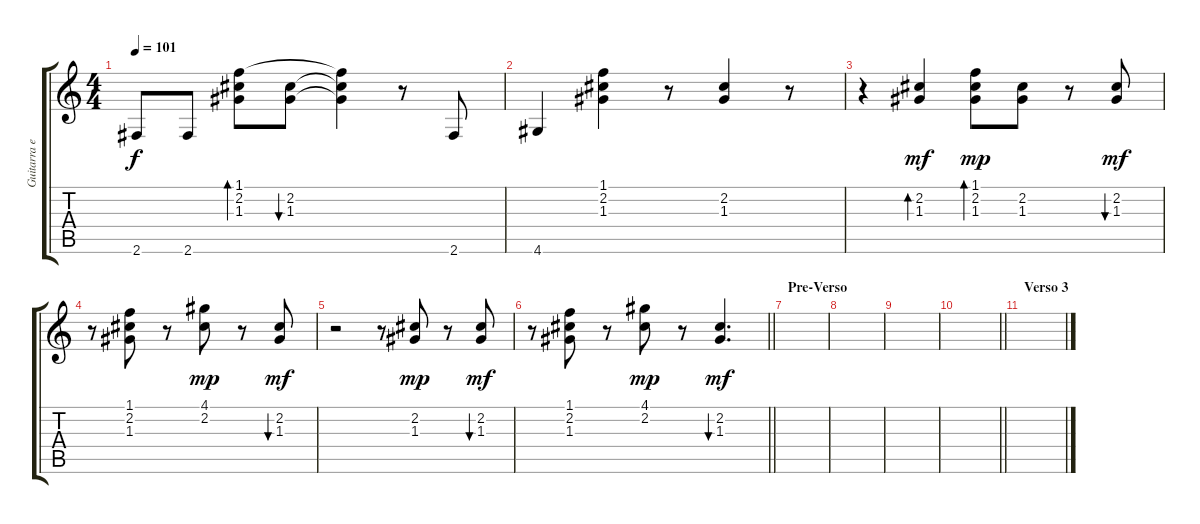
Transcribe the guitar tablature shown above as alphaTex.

\track ("Guitarra estribillo" "Guitarra e") {instrument distortionguitar}
\staff {score tabs}
\tuning (E4 B3 G3 D3 A2 E2) {hide}
\ts (4 4)
\tempo 101
\clef g2
\ks c
2.6.8{dy f} 2.6.8 (1.1 2.2 1.3).8{bd 120} (2.2 1.3).8{bu 120} (1.1{t} 2.2{t} 1.3{t}).4 r.8 2.6.8 |
4.6.4 (1.1 2.2 1.3).4 r.8 (2.2 1.3).4 r.8 |
r.4{volume 10} (2.2 1.3).4{bd 240 dy mf} (1.1 2.2 1.3).8{bd 120 dy mp} (2.2 1.3).8 r.8 (2.2 1.3).8{bu 240 dy mf} |
r.8 (1.1 2.2 1.3).8 r.8 (4.1 2.2).8{dy mp} r.8 (2.2 1.3).8{bu 240 dy mf} |
r.2 r.8 (2.2 1.3).8{dy mp} r.8 (2.2 1.3).8{bu 240 dy mf} |
\barLineRight lightlight
r.8 (1.1 2.2 1.3).8 r.8 (4.1 2.2).8{dy mp} r.8 (2.2 1.3).4{d bu 240 dy mf volume 0} |
\section ("" "Pre-Verso")
|
|
|
\barLineRight lightlight
|
\section ("" "Verso 3")
